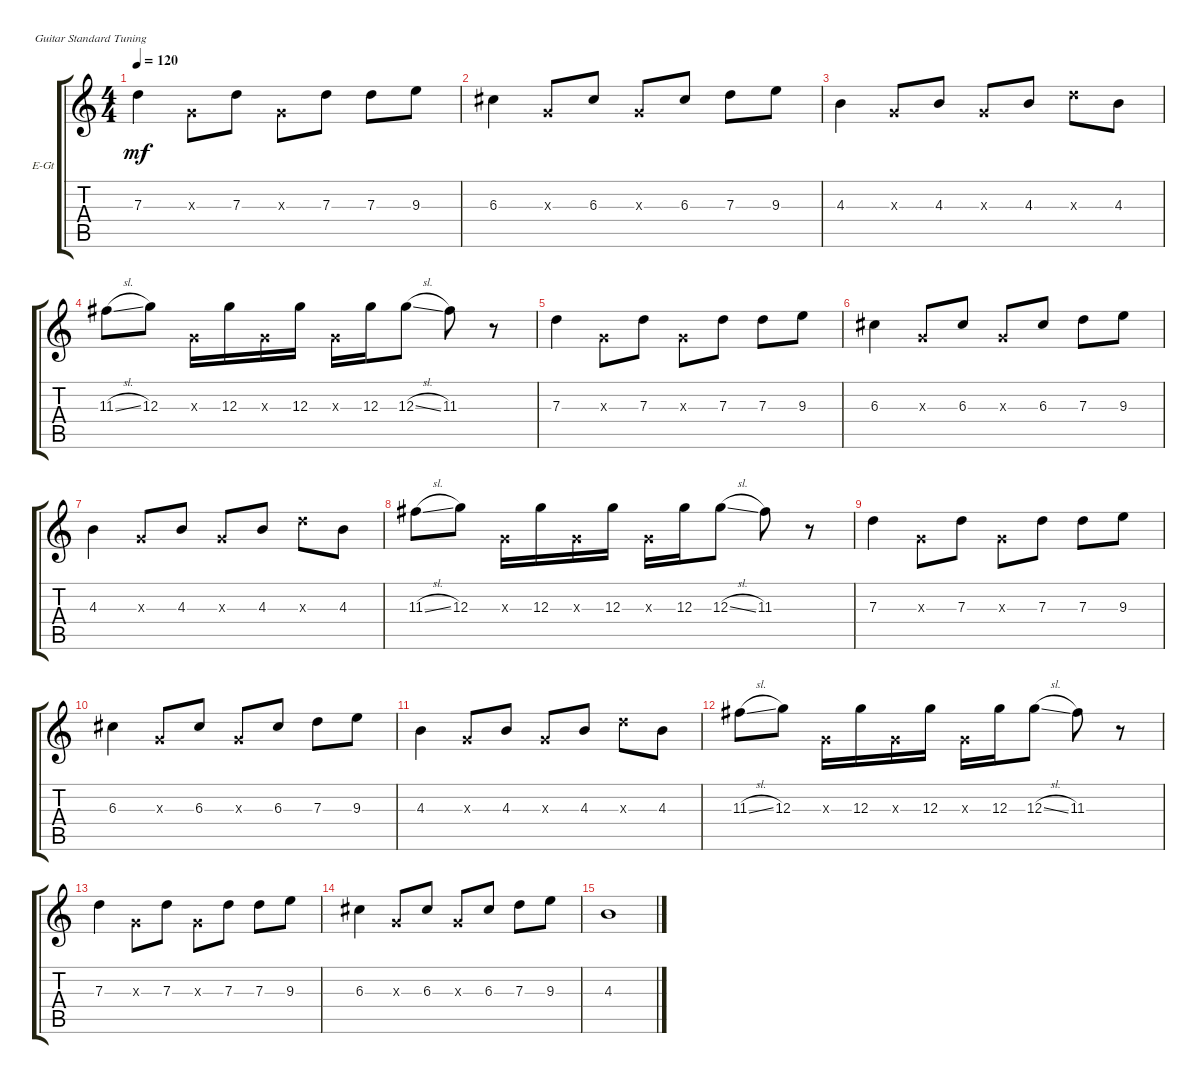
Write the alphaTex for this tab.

\defaultSystemsLayout 4
\bracketExtendMode groupsimilarinstruments
\firstSystemTrackNameOrientation horizontal
\otherSystemsTrackNameOrientation horizontal
\track ("Electric Guitar" "E-Gt") {instrument electricguitarclean}
\staff {score tabs}
\tuning (E4 B3 G3 D3 A2 E2)
\ts (4 4)
\tempo 120
\clef g2
\ks c
7.3.4{dy mf} 0.3{x}.8 7.3.8 0.3{x}.8 7.3.8 7.3.8 9.3.8 |
6.3.4 0.3{x}.8 6.3.8 0.3{x}.8 6.3.8 7.3.8 9.3.8 |
4.3.4 0.3{x}.8 4.3.8 0.3{x}.8 4.3.8 7.3{x}.8 4.3.8 |
11.3{sl}.8 12.3.8 0.3{x}.16 12.3.16 0.3{x}.16 12.3.16 0.3{x}.16 12.3.16 12.3{sl}.8 11.3.8 r.8 |
7.3.4 0.3{x}.8 7.3.8 0.3{x}.8 7.3.8 7.3.8 9.3.8 |
6.3.4 0.3{x}.8 6.3.8 0.3{x}.8 6.3.8 7.3.8 9.3.8 |
4.3.4 0.3{x}.8 4.3.8 0.3{x}.8 4.3.8 7.3{x}.8 4.3.8 |
11.3{sl}.8 12.3.8 0.3{x}.16 12.3.16 0.3{x}.16 12.3.16 0.3{x}.16 12.3.16 12.3{sl}.8 11.3.8 r.8 |
7.3.4 0.3{x}.8 7.3.8 0.3{x}.8 7.3.8 7.3.8 9.3.8 |
6.3.4 0.3{x}.8 6.3.8 0.3{x}.8 6.3.8 7.3.8 9.3.8 |
4.3.4 0.3{x}.8 4.3.8 0.3{x}.8 4.3.8 7.3{x}.8 4.3.8 |
11.3{sl}.8 12.3.8 0.3{x}.16 12.3.16 0.3{x}.16 12.3.16 0.3{x}.16 12.3.16 12.3{sl}.8 11.3.8 r.8 |
7.3.4 0.3{x}.8 7.3.8 0.3{x}.8 7.3.8 7.3.8 9.3.8 |
6.3.4 0.3{x}.8 6.3.8 0.3{x}.8 6.3.8 7.3.8 9.3.8 |
4.3.1
